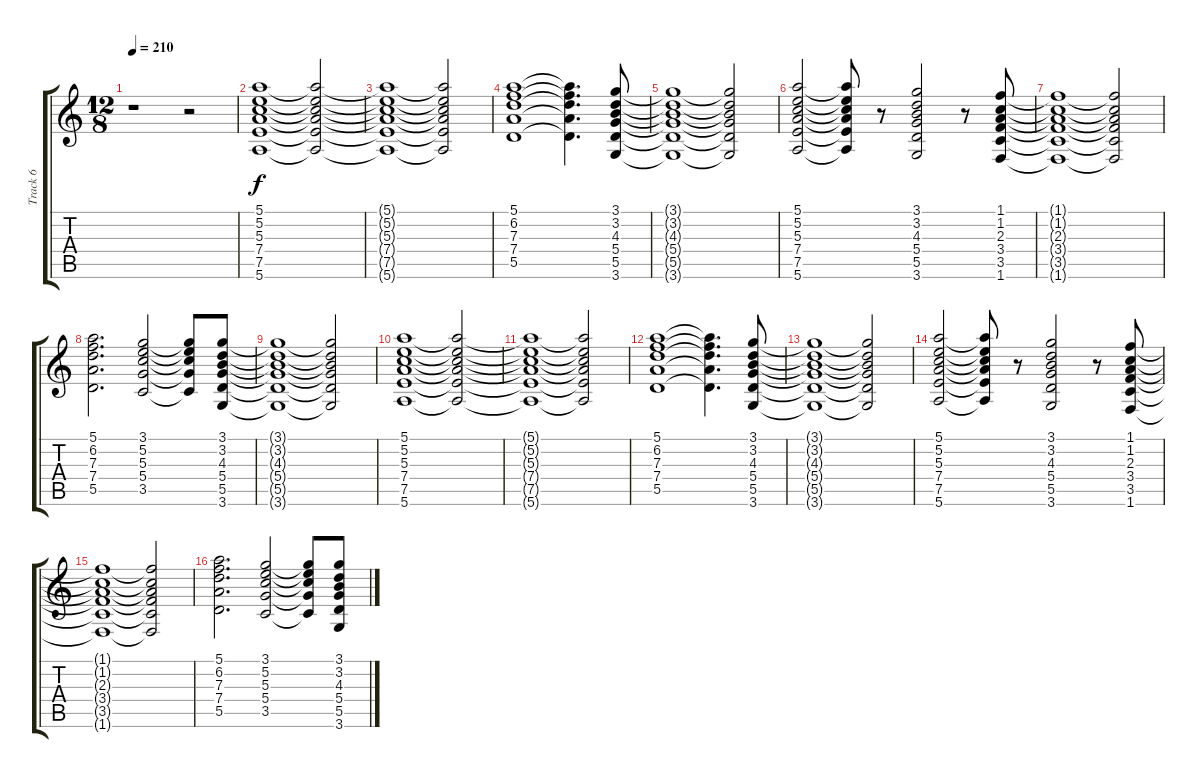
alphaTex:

\track ("Track 6" "Track 6") {instrument acousticguitarsteel}
\staff {score tabs}
\tuning (E4 B3 G3 D3 A2 E2) {hide}
\ts (12 8)
\tempo 210
\clef g2
\ks c
r.1{dy f} r.2 |
(5.1 5.2 5.3 7.4 7.5 5.6).1 (5.1{t} 5.2{t} 5.3{t} 7.4{t} 7.5{t} 5.6{t}).2 |
(5.1{t} 5.2{t} 5.3{t} 7.4{t} 7.5{t} 5.6{t}).1 (5.1{t} 5.2{t} 5.3{t} 7.4{t} 7.5{t} 5.6{t}).2 |
(5.1 6.2 7.3 7.4 5.5).1 (5.1{t} 6.2{t} 7.3{t} 7.4{t} 5.5{t}).4{d} (3.1 3.2 4.3 5.4 5.5 3.6).8 |
(3.1{t} 3.2{t} 4.3{t} 5.4{t} 5.5{t} 3.6{t}).1 (3.1{t} 3.2{t} 4.3{t} 5.4{t} 5.5{t} 3.6{t}).2 |
(5.1 5.2 5.3 7.4 7.5 5.6).2 (5.1{t} 5.2{t} 5.3{t} 7.4{t} 7.5{t} 5.6{t}).8 r.8 (3.1 3.2 4.3 5.4 5.5 3.6).2 r.8 (1.1 1.2 2.3 3.4 3.5 1.6).8 |
(1.1{t} 1.2{t} 2.3{t} 3.4{t} 3.5{t} 1.6{t}).1 (1.1{t} 1.2{t} 2.3{t} 3.4{t} 3.5{t} 1.6{t}).2 |
(5.1 6.2 7.3 7.4 5.5).2{d} (3.1 5.2 5.3 5.4 3.5).2 (3.1{t} 5.2{t} 5.3{t} 5.4{t} 3.5{t}).8 (3.1 3.2 4.3 5.4 5.5 3.6).8 |
(3.1{t} 3.2{t} 4.3{t} 5.4{t} 5.5{t} 3.6{t}).1 (3.1{t} 3.2{t} 4.3{t} 5.4{t} 5.5{t} 3.6{t}).2 |
(5.1 5.2 5.3 7.4 7.5 5.6).1 (5.1{t} 5.2{t} 5.3{t} 7.4{t} 7.5{t} 5.6{t}).2 |
(5.1{t} 5.2{t} 5.3{t} 7.4{t} 7.5{t} 5.6{t}).1 (5.1{t} 5.2{t} 5.3{t} 7.4{t} 7.5{t} 5.6{t}).2 |
(5.1 6.2 7.3 7.4 5.5).1 (5.1{t} 6.2{t} 7.3{t} 7.4{t} 5.5{t}).4{d} (3.1 3.2 4.3 5.4 5.5 3.6).8 |
(3.1{t} 3.2{t} 4.3{t} 5.4{t} 5.5{t} 3.6{t}).1 (3.1{t} 3.2{t} 4.3{t} 5.4{t} 5.5{t} 3.6{t}).2 |
(5.1 5.2 5.3 7.4 7.5 5.6).2 (5.1{t} 5.2{t} 5.3{t} 7.4{t} 7.5{t} 5.6{t}).8 r.8 (3.1 3.2 4.3 5.4 5.5 3.6).2 r.8 (1.1 1.2 2.3 3.4 3.5 1.6).8 |
(1.1{t} 1.2{t} 2.3{t} 3.4{t} 3.5{t} 1.6{t}).1 (1.1{t} 1.2{t} 2.3{t} 3.4{t} 3.5{t} 1.6{t}).2 |
(5.1 6.2 7.3 7.4 5.5).2{d} (3.1 5.2 5.3 5.4 3.5).2 (3.1{t} 5.2{t} 5.3{t} 5.4{t} 3.5{t}).8 (3.1 3.2 4.3 5.4 5.5 3.6).8
